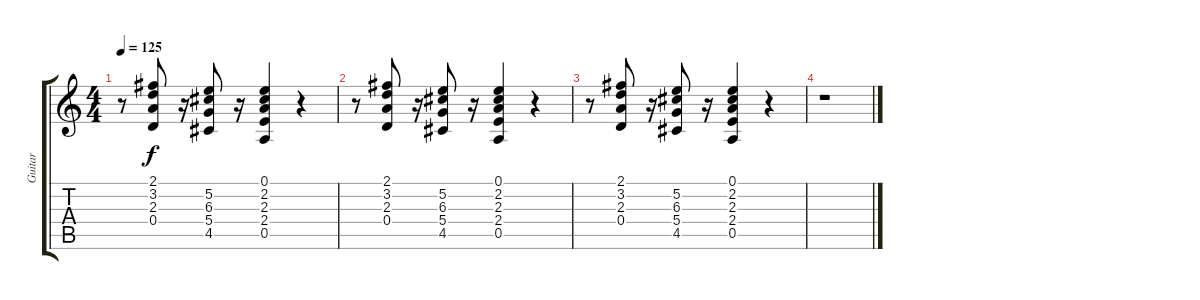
\track ("Guitar" "Guitar") {instrument electricguitarmuted}
\staff {score tabs}
\tuning (E4 B3 G3 D3 A2 E2) {hide}
\ts (4 4)
\tempo 125
\clef g2
\ks c
r.8{dy f} (2.1 3.2 2.3 0.4).8 r.16 (5.2 6.3 5.4 4.5).8 r.16 (0.1 2.2 2.3 2.4 0.5).4 r.4 |
r.8{volume 0} (2.1 3.2 2.3 0.4).8 r.16 (5.2 6.3 5.4 4.5).8 r.16 (0.1 2.2 2.3 2.4 0.5).4 r.4 |
r.8 (2.1 3.2 2.3 0.4).8 r.16 (5.2 6.3 5.4 4.5).8 r.16 (0.1 2.2 2.3 2.4 0.5).4 r.4 |
r.1{txt ""}
